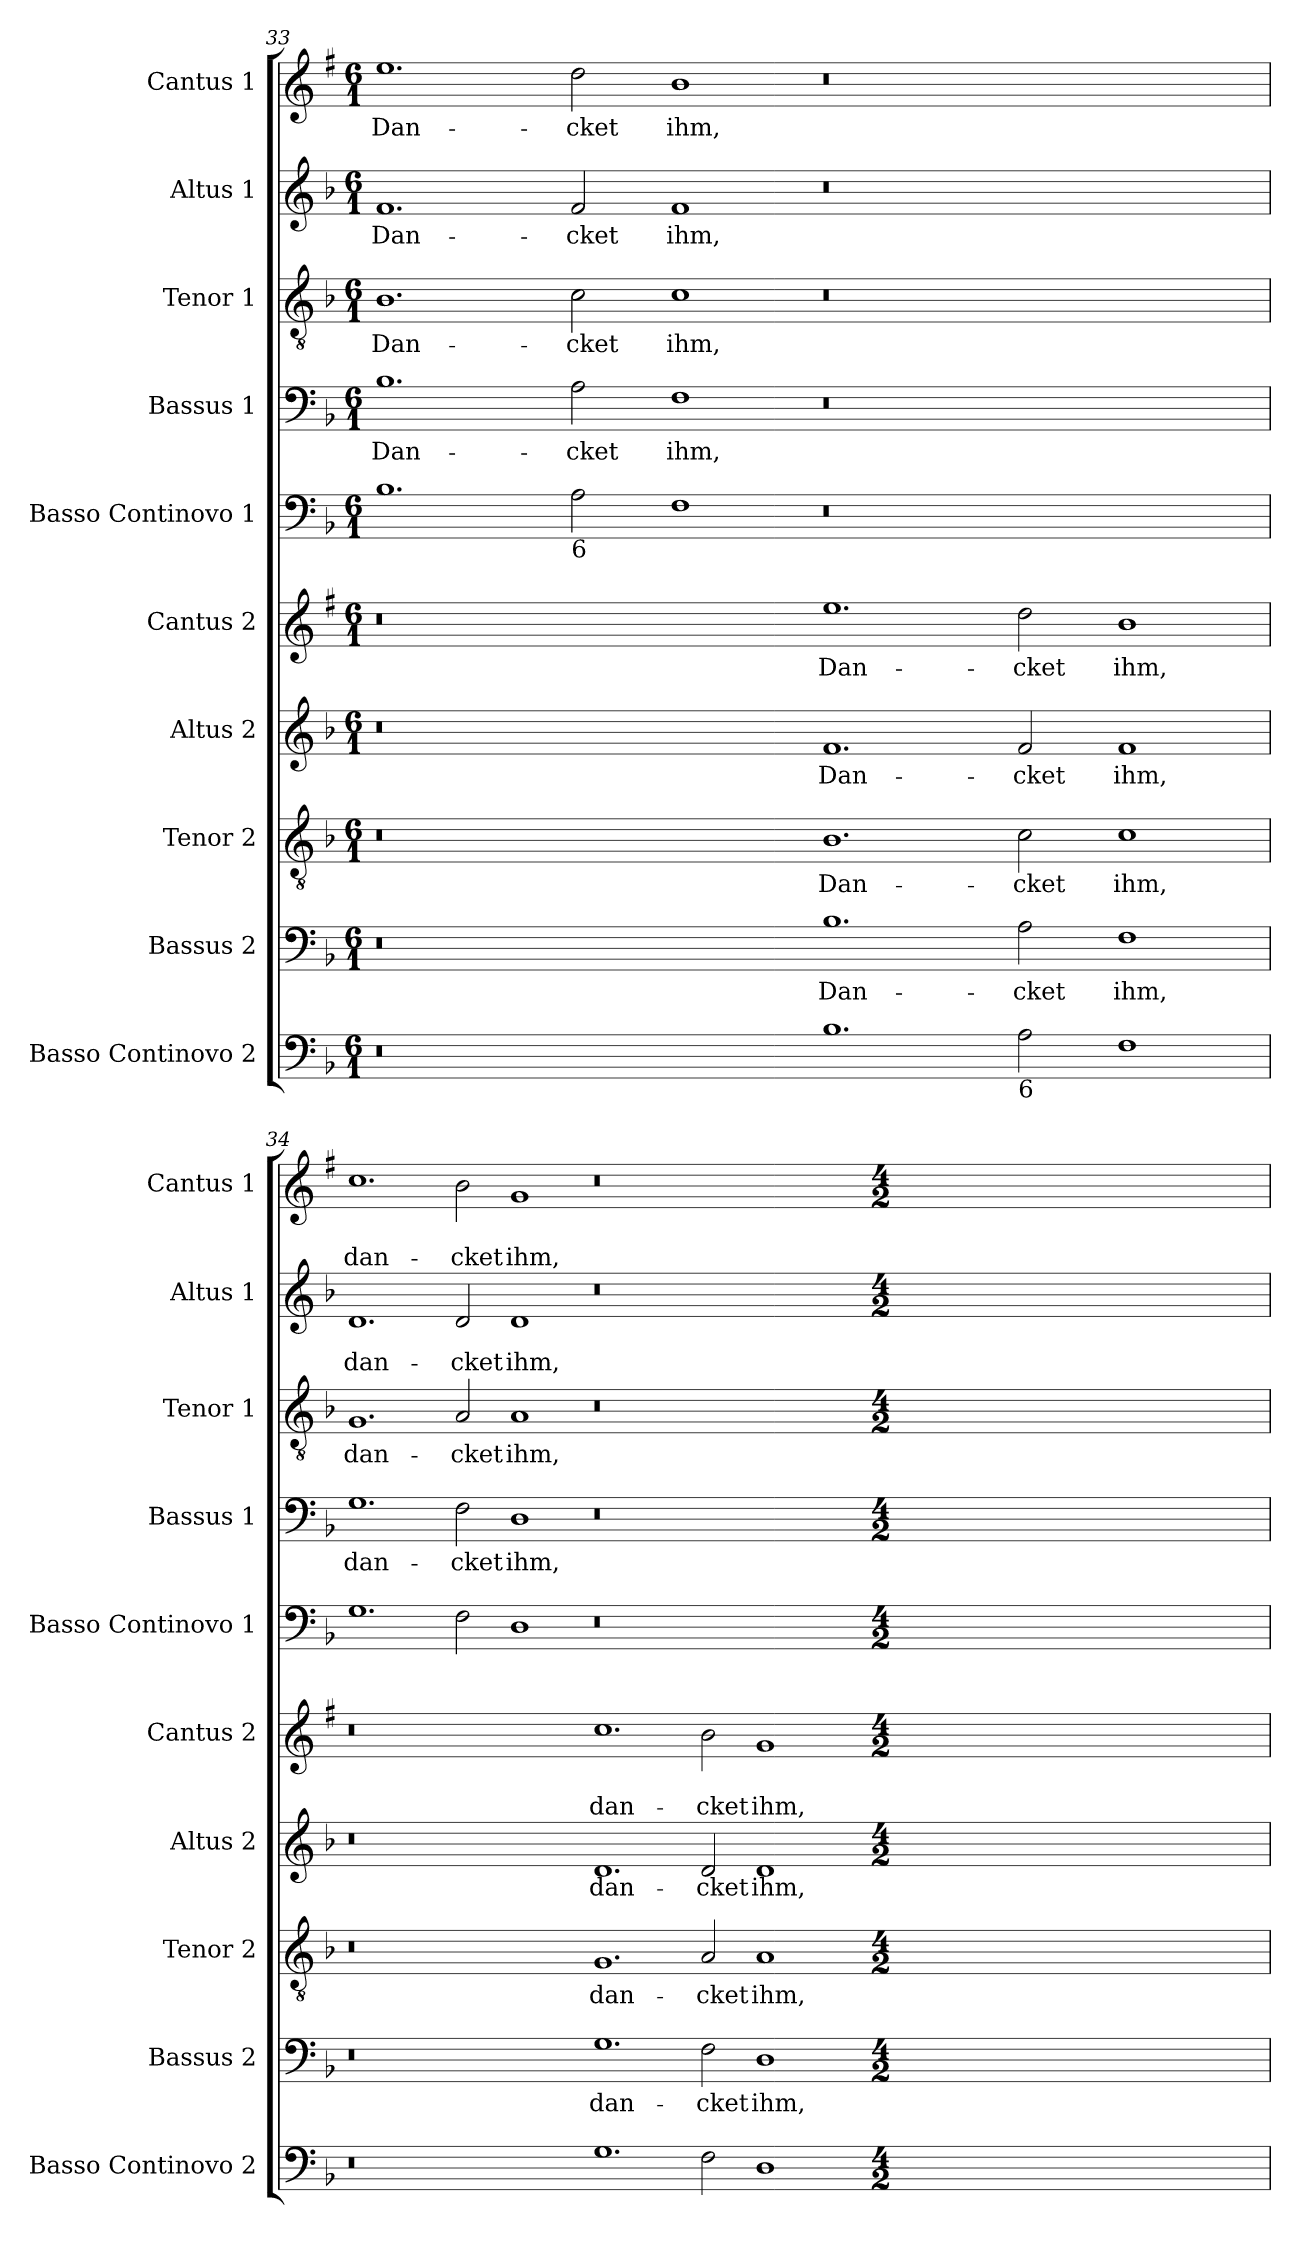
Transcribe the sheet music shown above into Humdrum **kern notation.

**kern	**kern	**text	**kern	**text	**kern	**text	**kern	**text	**text	**kern	**kern	**text	**kern	**text	**kern	**text	**text	**kern	**text	**text
*part10	*part9	*part9	*part8	*part8	*part7	*part7	*part6	*part6	*part6	*part5	*part4	*part4	*part3	*part3	*part2	*part2	*part2	*part1	*part1	*part1
*staff10	*staff9	*staff9	*staff8	*staff8	*staff7	*staff7	*staff6	*staff6	*staff6	*staff5	*staff4	*staff4	*staff3	*staff3	*staff2	*staff2	*staff2	*staff1	*staff1	*staff1
*I"Basso Continovo 2	*I"Bassus 2	*	*I"Tenor 2	*	*I"Altus 2	*	*I"Cantus 2	*	*	*I"Basso Continovo 1	*I"Bassus 1	*	*I"Tenor 1	*	*I"Altus 1	*	*	*I"Cantus 1	*	*
*I'Basso Continovo 2	*I'Bassus 2	*	*I'Tenor 2	*	*I'Altus 2	*	*I'Cantus 2	*	*	*I'Basso Continovo 1	*I'Bassus 1	*	*I'Tenor 1	*	*I'Altus 1	*	*	*I'Cantus 1	*	*
*clefF4	*clefF4	*	*clefGv2	*	*clefG2	*	*clefG2	*	*	*clefF4	*clefF4	*	*clefGv2	*	*clefG2	*	*	*clefG2	*	*
*	*	*	*	*	*	*	*ITrd1c2	*	*	*	*	*	*	*	*	*	*	*ITrd1c2	*	*
*k[b-]	*k[b-]	*	*k[b-]	*	*k[b-]	*	*k[b-]	*	*	*k[b-]	*k[b-]	*	*k[b-]	*	*k[b-]	*	*	*k[b-]	*	*
*F:	*F:	*	*F:	*	*F:	*	*F:	*	*	*F:	*F:	*	*F:	*	*F:	*	*	*F:	*	*
*M6/1	*M6/1	*	*M6/1	*	*M6/1	*	*M6/1	*	*	*M6/1	*M6/1	*	*M6/1	*	*M6/1	*	*	*M6/1	*	*
=33	=33	=33	=33	=33	=33	=33	=33	=33	=33	=33	=33	=33	=33	=33	=33	=33	=33	=33	=33	=33
!	!	!	!	!	!	!	!	!	!	!	!	!LO:LY:b	!	!LO:LY:b	!	!LO:LY:b	!	!	!LO:LY:b	!
0.r	0.r	.	0.r	.	0.r	.	0.r	.	.	1.B-	1.B-	Dan-	1.B-	Dan-	1.f	Dan-	.	1.dd	Dan-	.
!	!	!	!	!	!	!	!	!	!	!LO:TX:b:t=6	!	!	!	!	!	!	!	!	!	!
!	!	!	!	!	!	!	!	!	!	!	!	!LO:LY:b	!	!LO:LY:b	!	!LO:LY:b	!	!	!LO:LY:b	!
.	.	.	.	.	.	.	.	.	.	2A	2A	-cket	2c	-cket	2f	-cket	.	2cc	-cket	.
!	!	!	!	!	!	!	!	!	!	!	!	!LO:LY:b	!	!LO:LY:b	!	!LO:LY:b	!	!	!LO:LY:b	!
.	.	.	.	.	.	.	.	.	.	1F	1F	ihm,	1c	ihm,	1f	ihm,	.	1a	ihm,	.
!	!	!LO:LY:b	!	!LO:LY:b	!	!LO:LY:b	!	!LO:LY:b	!	!	!	!	!	!	!	!	!	!	!	!
1.B-	1.B-	Dan-	1.B-	Dan-	1.f	Dan-	1.dd	Dan-	.	0.r	0.r	.	0.r	.	0.r	.	.	0.r	.	.
!LO:TX:b:t=6	!	!	!	!	!	!	!	!	!	!	!	!	!	!	!	!	!	!	!	!
!	!	!LO:LY:b	!	!LO:LY:b	!	!LO:LY:b	!	!LO:LY:b	!	!	!	!	!	!	!	!	!	!	!	!
2A	2A	-cket	2c	-cket	2f	-cket	2cc	-cket	.	.	.	.	.	.	.	.	.	.	.	.
!	!	!LO:LY:b	!	!LO:LY:b	!	!LO:LY:b	!	!LO:LY:b	!	!	!	!	!	!	!	!	!	!	!	!
1F	1F	ihm,	1c	ihm,	1f	ihm,	1a	ihm,	.	.	.	.	.	.	.	.	.	.	.	.
=34	=34	=34	=34	=34	=34	=34	=34	=34	=34	=34	=34	=34	=34	=34	=34	=34	=34	=34	=34	=34
!	!	!	!	!	!	!	!	!	!	!	!	!LO:LY:b	!	!LO:LY:b	!	!	!LO:LY:b	!	!	!LO:LY:b
0.r	0.r	.	0.r	.	0.r	.	0.r	.	.	1.G	1.G	dan-	1.G	dan-	1.d	.	dan-	1.b-	.	dan-
!	!	!	!	!	!	!	!	!	!	!	!	!LO:LY:b	!	!LO:LY:b	!	!	!LO:LY:b	!	!	!LO:LY:b
.	.	.	.	.	.	.	.	.	.	2F	2F	-cket	2A	-cket	2d	.	-cket	2a	.	-cket
!	!	!	!	!	!	!	!	!	!	!	!	!LO:LY:b	!	!LO:LY:b	!	!	!LO:LY:b	!	!	!LO:LY:b
.	.	.	.	.	.	.	.	.	.	1D	1D	ihm,	1A	ihm,	1d	.	ihm,	1f	.	ihm,
!	!	!LO:LY:b	!	!LO:LY:b	!	!LO:LY:b	!	!	!LO:LY:b	!	!	!	!	!	!	!	!	!	!	!
1.G	1.G	dan-	1.G	dan-	1.d	dan-	1.b-	.	dan-	0.r	0.r	.	0.r	.	0.r	.	.	0.r	.	.
!	!	!LO:LY:b	!	!LO:LY:b	!	!LO:LY:b	!	!	!LO:LY:b	!	!	!	!	!	!	!	!	!	!	!
2F	2F	-cket	2A	-cket	2d	-cket	2a	.	-cket	.	.	.	.	.	.	.	.	.	.	.
!	!	!LO:LY:b	!	!LO:LY:b	!	!LO:LY:b	!	!	!LO:LY:b	!	!	!	!	!	!	!	!	!	!	!
1D	1D	ihm,	1A	ihm,	1d	ihm,	1f	.	ihm,	.	.	.	.	.	.	.	.	.	.	.
*M4/2	*M4/2	*	*M4/2	*	*M4/2	*	*M4/2	*	*	*M4/2	*M4/2	*	*M4/2	*	*M4/2	*	*	*M4/2	*	*
*met(c|)	*met(c|)	*	*met(c|)	*	*met(c|)	*	*met(c|)	*	*	*met(c|)	*met(c|)	*	*met(c|)	*	*met(c|)	*	*	*met(c|)	*	*
=	=	=	=	=	=	=	=	=	=	=	=	=	=	=	=	=	=	=	=	=
*-	*-	*-	*-	*-	*-	*-	*-	*-	*-	*-	*-	*-	*-	*-	*-	*-	*-	*-	*-	*-
